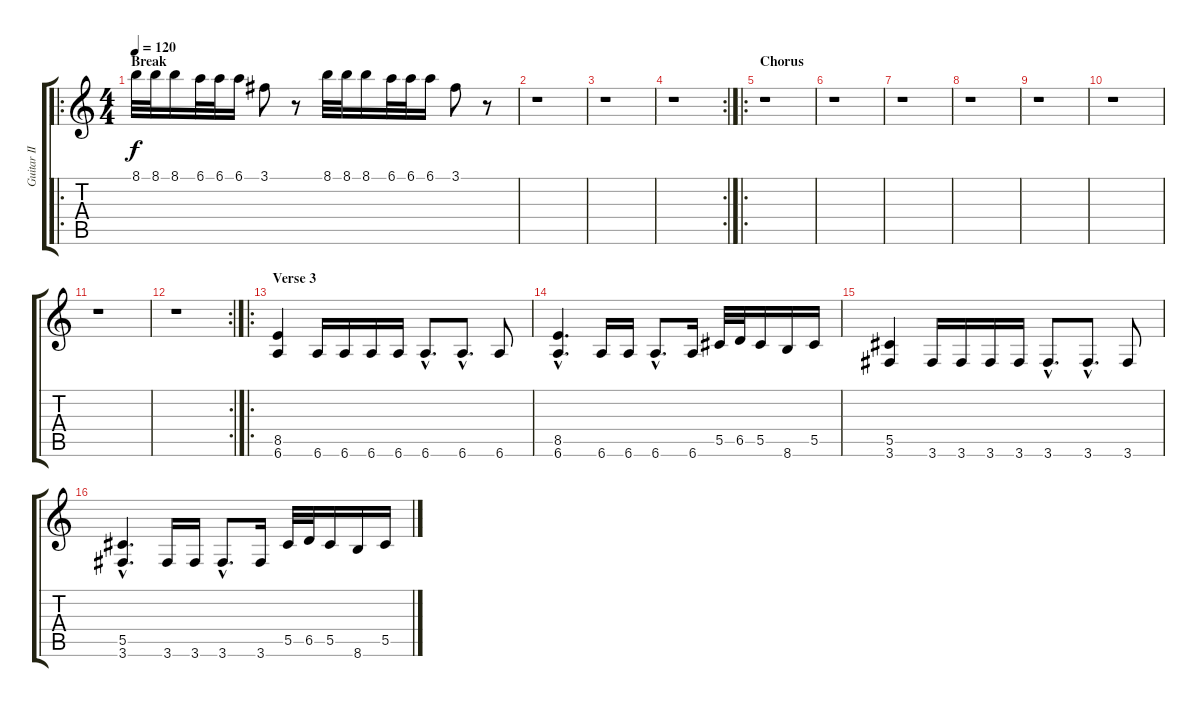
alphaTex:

\track ("Guitar II" "Guitar II") {instrument distortionguitar}
\staff {score tabs}
\tuning (Eb4 Bb3 Gb3 Db3 Ab2 Eb2) {hide}
\ro
\ts (4 4)
\section ("" "Break")
\tempo 120
\clef g2
\ks c
8.1.32{dy f volume 5} 8.1.32 8.1.16 6.1.32 6.1.32 6.1.16 3.1.8 r.8 8.1.32 8.1.32 8.1.16 6.1.32 6.1.32 6.1.16 3.1.8 r.8 |
r.1 |
r.1 |
\rc 2
r.1 |
\ro
\section ("" "Chorus")
r.1 |
r.1 |
r.1 |
r.1 |
r.1 |
r.1 |
r.1 |
\rc 2
r.1 |
\ro
\section ("" "Verse 3")
(8.5 6.6).4{volume 13} 6.6.16 6.6.16 6.6.16 6.6.16 6.6{hac}.8{d} 6.6{hac}.8{d} 6.6.8 |
(8.5{hac} 6.6{hac}).4{d} 6.6.16 6.6.16 6.6{hac}.8{d} 6.6.16 5.5.32 6.5.32 5.5.16 8.6.16 5.5.16 |
(5.5 3.6).4 3.6.16 3.6.16 3.6.16 3.6.16 3.6{hac}.8{d} 3.6{hac}.8{d} 3.6.8 |
(5.5{hac} 3.6{hac}).4{d} 3.6.16 3.6.16 3.6{hac}.8{d} 3.6.16 5.5.32 6.5.32 5.5.16 8.6.16 5.5.16
